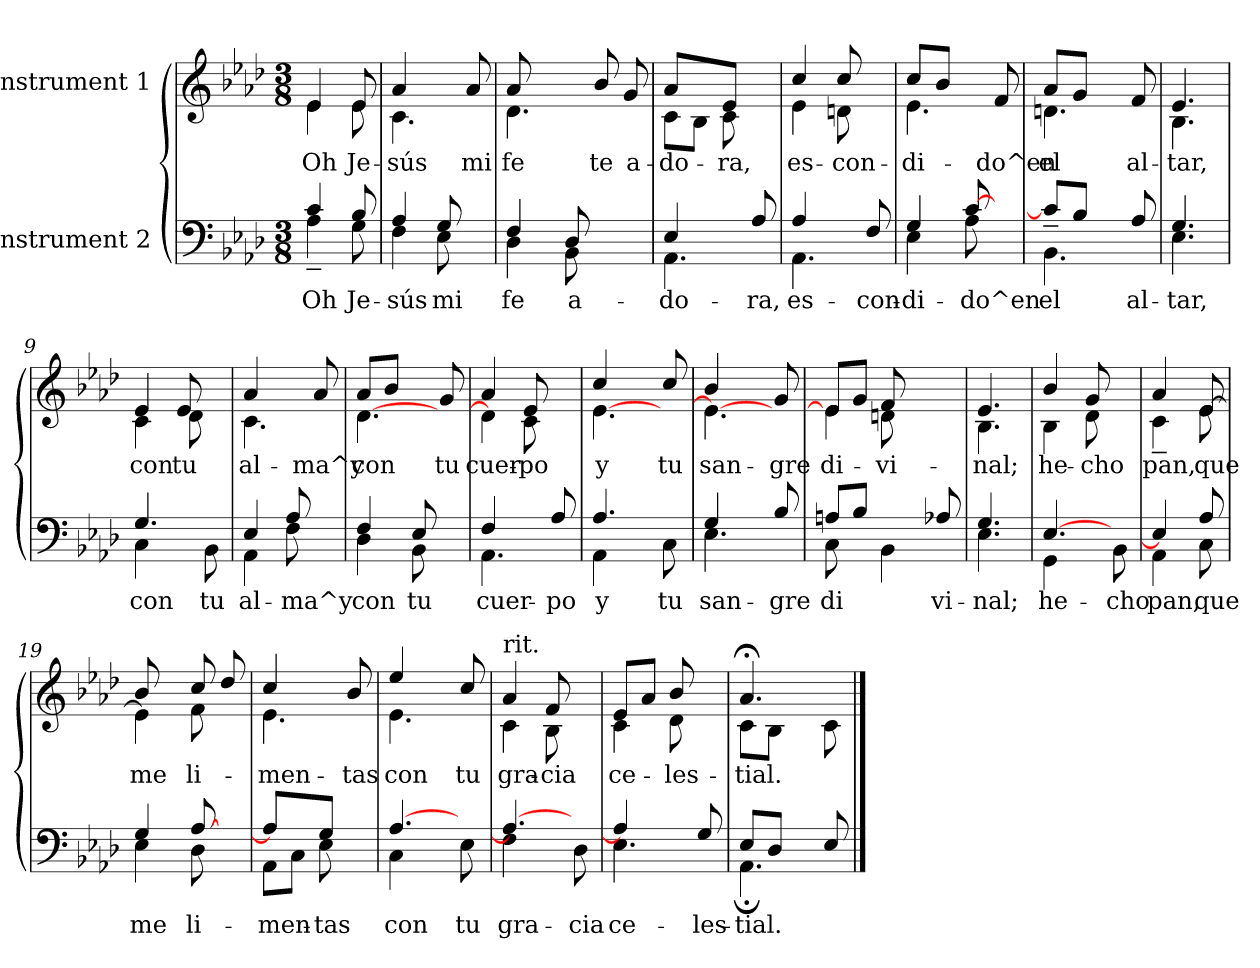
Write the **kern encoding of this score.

**kern	**text	**kern	**text
*part2	*part2	*part1	*part1
*staff2	*staff2	*staff1	*staff1
*I"Instrument 2	*	*I"Instrument 1	*
!!LO:PB:g=z
*stria5	*	*stria5	*
*clefF4	*	*clefG2	*
*k[b-e-a-d-]	*	*k[b-e-a-d-]	*
*A-:	*	*A-:	*
*M3/8	*	*M3/8	*
=1	=1	=1	=1
*^	*	*	*
!	!	!LO:LY:b:cj	!	!LO:LY:b:cj
*	*	*	*^	*
4c/	4A-~>\	Oh	4e-/	4e-\	Oh
!	!	!LO:LY:b:cj	!	!	!LO:LY:b:cj
8B-/	8G\	Je-	8e-/	8e-\	Je-
=2	=2	=2	=2	=2	=2
!	!	!LO:LY:b:cj	!	!	!LO:LY:b:cj
4A-/	4F\	-sús	4.c\	4a-/	-sús
!	!	!LO:LY:b:cj	!	!	!
8G/	8E-\	mi	.	4ryy	.
!	!	!	!	!	!LO:LY:b:cj
8ryy	8ryy	.	8a-/	.	mi
=3	=3	=3	=3	=3	=3
!	!	!LO:LY:b:cj	!	!	!LO:LY:b:cj
4F/	4D-\	fe	4.d-\	8a-/	fe
.	.	.	.	2ryy	.
!	!	!LO:LY:b:cj	!	!	!
8D-/	8BB-\	a-	.	.	.
!	!	!	!	!	!LO:LY:b:cj
4ryy	4ryy	.	8b-/	.	te
!	!	!	!	!	!LO:LY:b:cj
.	.	.	8g/	.	a-
=4	=4	=4	=4	=4	=4
!	!	!LO:LY:b:cj	!	!	!LO:LY:b:cj
4.AA-\	4E-/	-do-	4a-/	8c\L	-do-
!	!	!	!	!	!LO:LY:b:cj
.	.	.	.	8B-\J	--
!	!	!	!	!	!LO:LY:b:cj
.	4ryy	.	8e-/J	8c\	-ra,
!	!	!LO:LY:b:cj	!	!	!
8A-/	.	-ra,	8ryy	8ryy	.
=5	=5	=5	=5	=5	=5
!	!	!LO:LY:b:cj	!	!	!LO:LY:b:cj
4.AA-\	4A-/	es-	4cc/	4e-\	es-
!	!	!	!	!	!LO:LY:b:cj
.	4ryy	.	8cc/	8dn\	-con-
!	!	!LO:LY:b:cj	!	!	!
8F/	.	-con-	8ryy	8ryy	.
=6	=6	=6	=6	=6	=6
!	!	!LO:LY:b:cj	!	!	!LO:LY:b:cj
4G/	4E-\	-di-	4.e-\	8cc/L	-di-
!	!	!	!	!	!LO:LY:b:cj
.	.	.	.	8b-/J	--
!	!	!LO:LY:b:cj	!	!	!
[>8c/	8A-\	-do^en	.	4ryy	.
!	!	!	!	!	!LO:LY:b:cj
8ryy	8ryy	.	8f/	.	-do^en
=7	=7	=7	=7	=7	=7
!	!	!LO:LY:b:cj	!	!	!LO:LY:b:cj
4.BB-\	8c~>/L]	el	4.dn\	8a-/L	el
!	!	!LO:LY:b:cj	!	!	!LO:LY:b:cj
.	8B-/J	.	.	8g/J	.
.	4ryy	.	.	4ryy	.
!	!	!LO:LY:b:cj	!	!	!LO:LY:b:cj
8A-/	.	al-	8f/	.	al-
!!LO:LB:g=z	!!
=8	=8	=8	=8	=8	=8
!	!	!LO:LY:b:cj	!	!	!LO:LY:b:cj
4.G/	4.E-\	-tar,	4.e-/	4.B-\	-tar,
=9	=9	=9	=9	=9	=9
!	!	!LO:LY:b:cj	!	!	!LO:LY:b:cj
4.G/	4C\	con	4e-/	4c\	con
!	!	!	!	!	!LO:LY:b:cj
.	4ryy	.	8e-/	8d-\	tu
!	!	!LO:LY:b:cj	!	!	!
8BB-\	.	tu	8ryy	8ryy	.
=10	=10	=10	=10	=10	=10
!	!	!LO:LY:b:cj	!	!	!LO:LY:b:cj
4E-/	4AA-\	al-	4.c\	4a-/	al-
!	!	!LO:LY:b:cj	!	!	!
8A-/	8F\	-ma^y	.	4ryy	.
!	!	!	!	!	!LO:LY:b:cj
8ryy	8ryy	.	8a-/	.	-ma^y
=11	=11	=11	=11	=11	=11
!	!	!LO:LY:b:cj	!	!	!LO:LY:b:cj
4F/	4D-\	con	[<4.d-\	8a-/L	con
!	!	!	!	!	!LO:LY:b:cj
.	.	.	.	8b-/J	.
!	!	!LO:LY:b:cj	!	!	!
8E-/	8BB-\	tu	.	4ryy	.
!	!	!	!	!	!LO:LY:b:cj
8ryy	8ryy	.	8g/	.	tu
=12	=12	=12	=12	=12	=12
!	!	!LO:LY:b:cj	!	!	!LO:LY:b:cj
4.AA-\	4F/	cuer-	4a-/	4d-\]	cuer-
!	!	!	!	!	!LO:LY:b:cj
.	4ryy	.	8e-/	8c\	-po
!	!	!LO:LY:b:cj	!	!	!
8A-/	.	-po	8ryy	8ryy	.
=13	=13	=13	=13	=13	=13
!	!	!LO:LY:b:cj	!	!	!LO:LY:b:cj
4.A-/	4AA-\	y	[<4.e-\	4cc/	y
.	4ryy	.	.	4ryy	.
!	!	!LO:LY:b:cj	!	!	!LO:LY:b:cj
8C\	.	tu	8cc/	.	tu
=14	=14	=14	=14	=14	=14
!	!	!LO:LY:b:cj	!	!	!LO:LY:b:cj
4.E-\	4G/	san-	4.e-\_<	4b-/	san-
.	4ryy	.	.	4ryy	.
!	!	!LO:LY:b:cj	!	!	!LO:LY:b:cj
8B-/	.	-gre	8g/	.	-gre
!!LO:LB:g=z	!!
=15	=15	=15	=15	=15	=15
!	!	!LO:LY:b:cj	!	!	!LO:LY:b:cj
8An/L	8C\	-di-	4e-\]	8e-/L	di-
!	!	!LO:LY:b:cj	!	!	!LO:LY:b:cj
8B-/J	2ryy	-	.	8g/J	--
!	!	!	!	!	!LO:LY:b:cj
4BB-\	.	.	8f/	8dn\	-vi-
.	.	.	4ryy	4ryy	.
!	!	!LO:LY:b:cj	!	!	!
8A-X/	.	-vi-	.	.	.
=16	=16	=16	=16	=16	=16
!	!	!LO:LY:b:cj	!	!	!LO:LY:b:cj
4.G/	4.E-\	-nal;	4.e-/	4.B-\	-nal;
=17	=17	=17	=17	=17	=17
!	!	!LO:LY:b:cj	!	!	!LO:LY:b:cj
[>4.E-/	4GG\	he-	4b-/	4B-\	he-
!	!	!	!	!	!LO:LY:b:cj
.	4ryy	.	8g/	8d-\	-cho
!	!	!LO:LY:b:cj	!	!	!
8BB-\	.	-cho	8ryy	8ryy	.
=18	=18	=18	=18	=18	=18
!	!	!LO:LY:b:cj	!	!	!LO:LY:b:cj
4E-/]	4AA-\	pan,	4a-/	4c~<\	pan,
!	!	!LO:LY:b:cj	!	!	!LO:LY:b:cj
8A-/	8C\	que	[<8e-/	8e-\	que
=19	=19	=19	=19	=19	=19
!	!	!LO:LY:b:cj	!	!	!LO:LY:b:cj
4G/	4E-\	me	4e-\]	8b-/	me
.	.	.	.	8ryy	.
!	!	!LO:LY:b:cj	!	!	!LO:LY:b:cj
!	!	!	!	!	!LO:LY:b:cj
[>8A-/	8D-\	li-	8cc/	8f\	-li-
8ryy	8ryy	.	8dd-/	8ryy	.
=20	=20	=20	=20	=20	=20
!	!	!LO:LY:b:cj	!	!	!LO:LY:b:cj
4A-/]	8AA-\L	-men-	4.e-\	4cc/	-men-
!	!	!LO:LY:b:cj	!	!	!
.	8C\J	--	.	.	.
!	!	!LO:LY:b:cj	!	!	!
8G/J	8E-\	-tas	.	4ryy	.
!	!	!	!	!	!LO:LY:b:cj
8ryy	8ryy	.	8b-/	.	-tas
=21	=21	=21	=21	=21	=21
!	!	!LO:LY:b:cj	!	!	!LO:LY:b:cj
[<4.A-/	4C\	con	4.e-\	4ee-/	con
.	4ryy	.	.	4ryy	.
!	!	!LO:LY:b:cj	!	!	!LO:LY:b:cj
8E-\	.	tu	8cc/	.	tu
!!LO:LB:g=z	!!
=22	=22	=22	=22	=22	=22
!	!	!	!LO:TX:a:t=rit.	!	!
!	!	!LO:LY:b:cj	!	!	!LO:LY:b:cj
4.A-/_>	4F\	gra-	4a-/	4c\	gra-
!	!	!	!	!	!LO:LY:b:cj
.	4ryy	.	8f/	8B-\	-cia
!	!	!LO:LY:b:cj	!	!	!
8D-\	.	-cia	8ryy	8ryy	.
=23	=23	=23	=23	=23	=23
!	!	!LO:LY:b:cj	!	!	!LO:LY:b:cj
4.E-\	4A-/]	ce-	4c\	8e-/L	ce-
!	!	!	!	!	!LO:LY:b:cj
.	.	.	.	8a-/J	--
!	!	!	!	!	!LO:LY:b:cj
.	4ryy	.	8b-/	8d-\	-les-
!	!	!LO:LY:b:cj	!	!	!
8G/	.	-les-	8ryy	8ryy	.
=24	=24	=24	=24	=24	=24
!	!	!LO:LY:b:cj	!	!	!LO:LY:b:cj
4.AA-\	8E-;/L	-tial.	4.a-;</	8c\L	-tial.
!	!	!LO:LY:b:cj	!	!	!LO:LY:b:cj
.	8D-/J	.	.	8B-\J	.
.	4ryy	.	.	4ryy	.
!	!	!LO:LY:b:cj	!	!	!LO:LY:b:cj
8E-/	.	.	8c\	.	.
*v	*v	*	*	*	*
*	*	*v	*v	*
==	==	==	==
*-	*-	*-	*-
